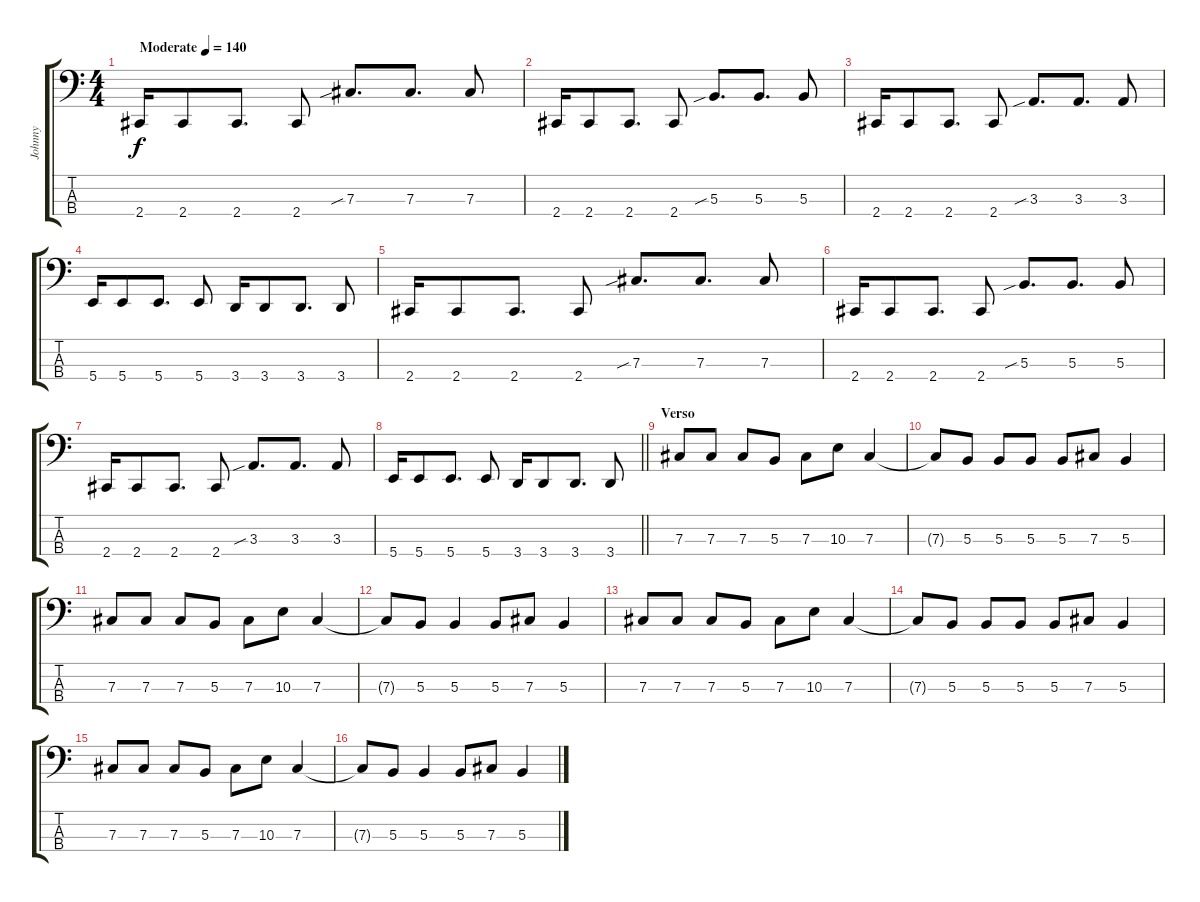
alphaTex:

\track ("Johnny" "Johnny") {instrument electricbassfinger}
\staff {score tabs}
\tuning (E2 B1 Gb1 B0) {hide}
\ts (4 4)
\tempo (140 "Moderate")
\clef f4
\ks c
2.4.16{dy f instrument electricbassfinger} 2.4.8 2.4.8{d} 2.4.8 7.3{sib}.8{d} 7.3.8{d} 7.3.8 |
2.4.16 2.4.8 2.4.8{d} 2.4.8 5.3{sib}.8{d} 5.3.8{d} 5.3.8 |
2.4.16 2.4.8 2.4.8{d} 2.4.8 3.3{sib}.8{d} 3.3.8{d} 3.3.8 |
5.4.16 5.4.8 5.4.8{d} 5.4.8 3.4.16 3.4.8 3.4.8{d} 3.4.8 |
2.4.16 2.4.8 2.4.8{d} 2.4.8 7.3{sib}.8{d} 7.3.8{d} 7.3.8 |
2.4.16 2.4.8 2.4.8{d} 2.4.8 5.3{sib}.8{d} 5.3.8{d} 5.3.8 |
2.4.16 2.4.8 2.4.8{d} 2.4.8 3.3{sib}.8{d} 3.3.8{d} 3.3.8 |
\barLineRight lightlight
5.4.16 5.4.8 5.4.8{d} 5.4.8 3.4.16 3.4.8 3.4.8{d} 3.4.8 |
\section ("" "Verso")
7.3.8 7.3.8 7.3.8 5.3.8 7.3.8 10.3.8 7.3.4 |
7.3{t}.8 5.3.8 5.3.8 5.3.8 5.3.8 7.3.8 5.3.4 |
7.3.8 7.3.8 7.3.8 5.3.8 7.3.8 10.3.8 7.3.4 |
7.3{t}.8 5.3.8 5.3.4 5.3.8 7.3.8 5.3.4 |
7.3.8 7.3.8 7.3.8 5.3.8 7.3.8 10.3.8 7.3.4 |
7.3{t}.8 5.3.8 5.3.8 5.3.8 5.3.8 7.3.8 5.3.4 |
7.3.8 7.3.8 7.3.8 5.3.8 7.3.8 10.3.8 7.3.4 |
7.3{t}.8 5.3.8 5.3.4 5.3.8 7.3.8 5.3.4
